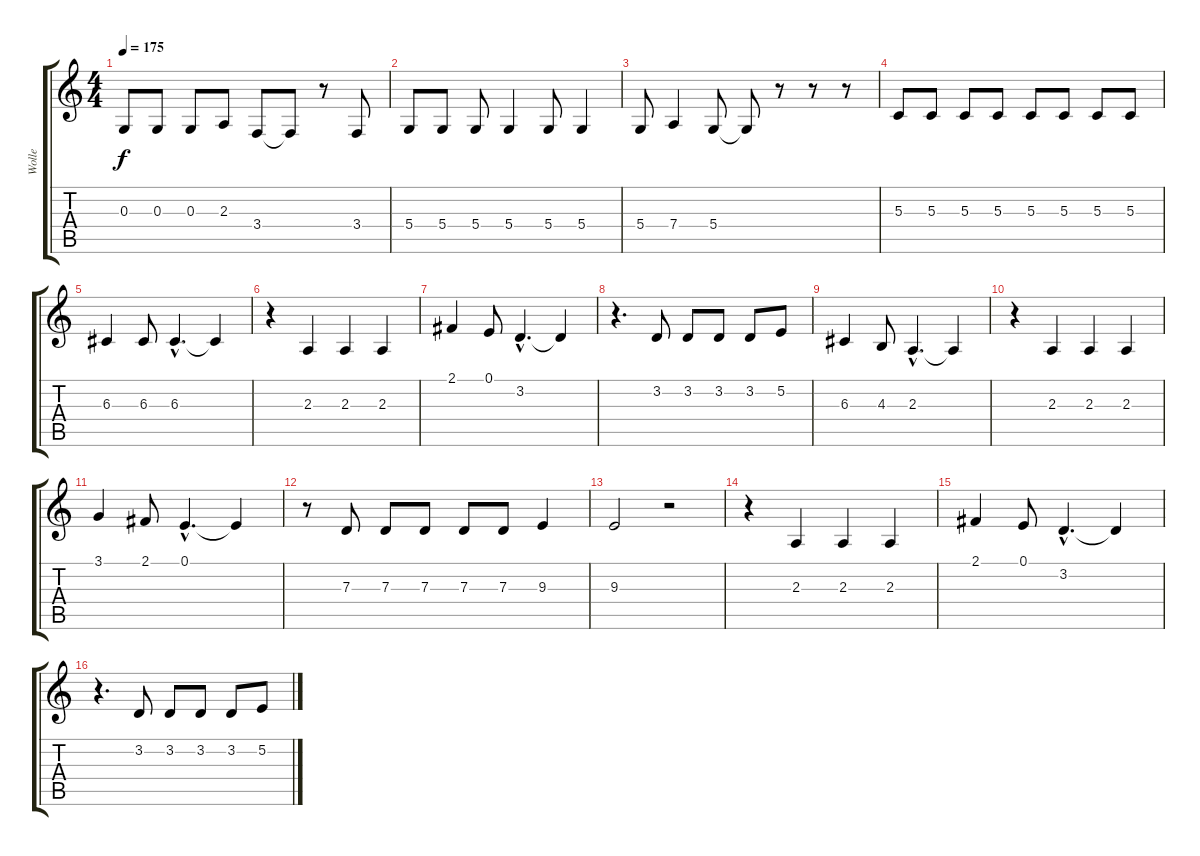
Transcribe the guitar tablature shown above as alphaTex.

\track ("Wolle" "Wolle") {instrument clarinet}
\staff {score tabs}
\tuning (E4 B3 G3 D3 A2 E2) {hide}
\ts (4 4)
\tempo 175
\clef g2
\ks c
0.3.8{dy f} 0.3.8 0.3.8 2.3.8 3.4.8 3.4{t}.8 r.8 3.4.8 |
5.4.8 5.4.8 5.4.8 5.4.4 5.4.8 5.4.4 |
5.4.8 7.4.4 5.4.8 5.4{t}.8 r.8 r.8 r.8 |
5.3.8 5.3.8 5.3.8 5.3.8 5.3.8 5.3.8 5.3.8 5.3.8 |
6.3.4 6.3.8 6.3{hac}.4{d} 6.3{t}.4 |
r.4 2.3.4 2.3.4 2.3.4 |
2.1.4 0.1.8 3.2{hac}.4{d} 3.2{t}.4 |
r.4{d} 3.2.8 3.2.8 3.2.8 3.2.8 5.2.8 |
6.3.4 4.3.8 2.3{hac}.4{d} 2.3{t}.4 |
r.4 2.3.4 2.3.4 2.3.4 |
3.1.4 2.1.8 0.1{hac}.4{d} 0.1{t}.4 |
r.8 7.3.8 7.3.8 7.3.8 7.3.8 7.3.8 9.3.4 |
9.3.2 r.2 |
r.4 2.3.4 2.3.4 2.3.4 |
2.1.4 0.1.8 3.2{hac}.4{d} 3.2{t}.4 |
r.4{d} 3.2.8 3.2.8 3.2.8 3.2.8 5.2.8
